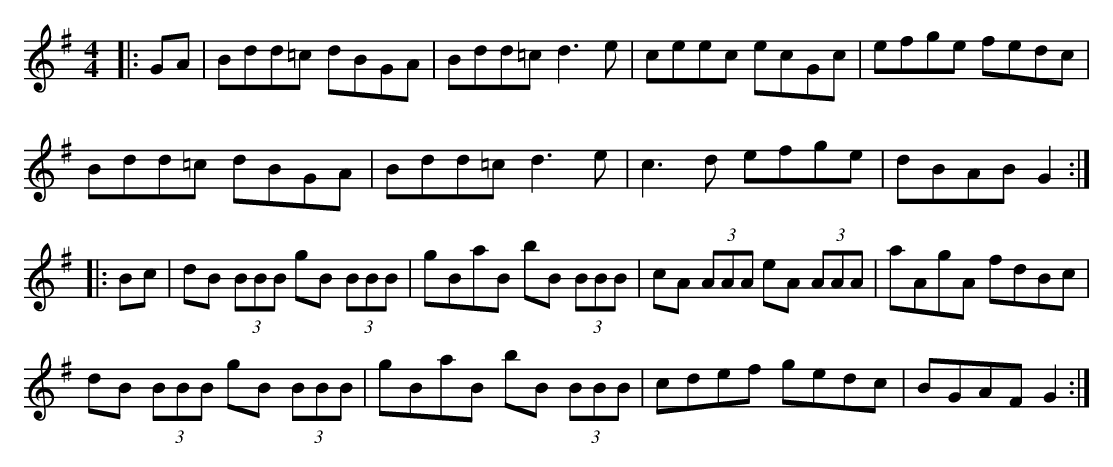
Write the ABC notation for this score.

X:1
M:4/4
K:G
|:GA|Bdd=c dBGA|Bdd=c d3 e|ceec ecGc|efge fedc|
Bdd=c dBGA|Bdd=c d3 e|c3 d efge|dBAB G2:|
|:Bc|dB (3BBB gB (3BBB|gBaB bB (3BBB|cA (3AAA eA (3AAA|aAgA fdBc|
dB (3BBB gB (3BBB|gBaB bB (3BBB|cdef gedc|BGAF G2:|
